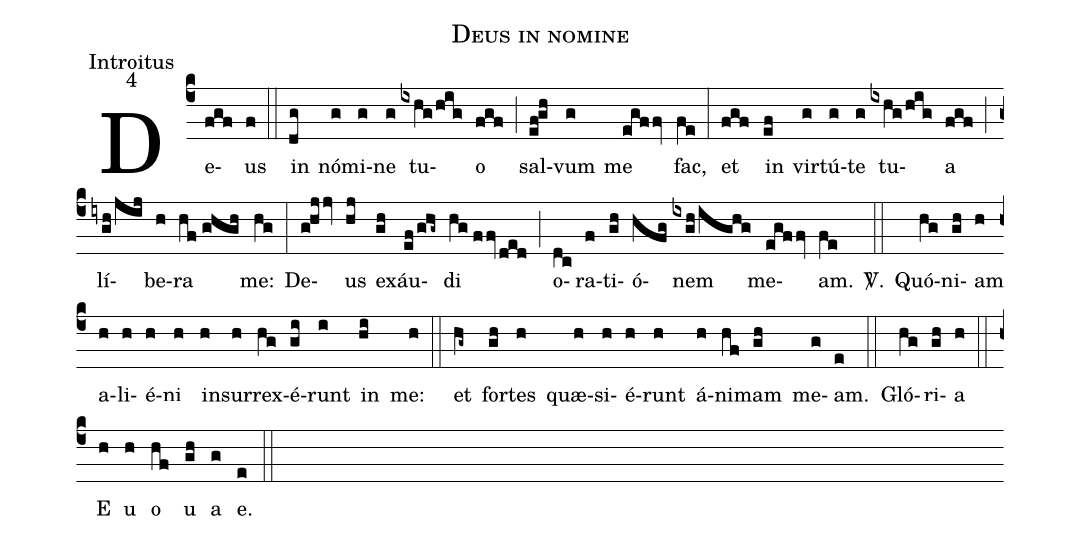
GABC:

name:Deus in nomine;
office-part:Introitus;
mode:4;
%%
(c4) De(fgf)us(f) (::) in(dg) nó(g)mi(g)ne(g) tu(ixhg/hig)o(fgf) (;) sal(ef!gh)vum(g) me(egffv) fac,(fe) (:) et(fgf) in(ef) vir(g)tú(g)te(g) tu(ixhg/hig)a(fgf) (;) lí(iygh/jij)be(h)ra(hf//ghgh) me:(hg) (:) De(g!hjjv)us(hj) ex(gh)áu(ef/ghg~)di(hg//ffv/ded) (;) o(dc)ra(f)ti(gh)ó(hfg)nem(ixgh/ighg) me(egffv)am.(fe) <sp>V/</sp>.(::) Quó(hg)ni(gh)am(h) a(h)li(h)é(h)ni(h) in(h)sur(h)rex(hg)é(gi)runt(i) in(hi) me:(h) (::) et(hg~) for(gh)tes(h) quæ(h)si(h)é(h)runt(h) á(h)ni(hf)mam(gh) me(g)am.(e) (::) Gló(hg)ri(gh)a(h) (::) E(h) u(h) o(hf) u(gh) a(g) e.(e) (::)
